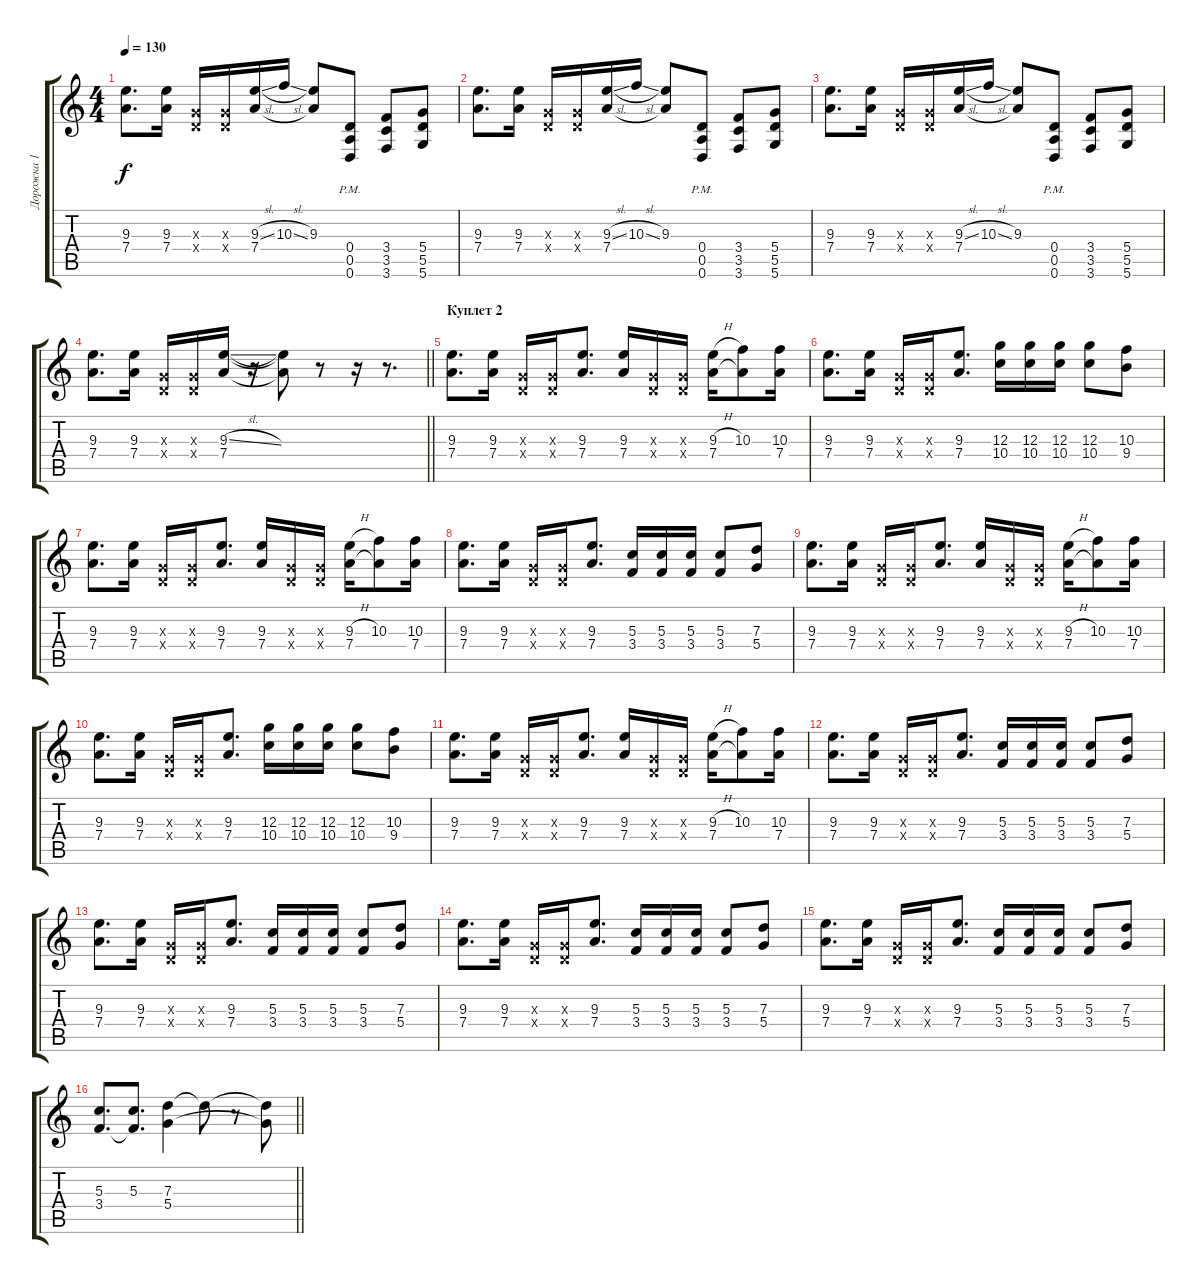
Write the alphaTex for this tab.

\track ("Дорожка 1" "Дорожка 1") {instrument distortionguitar}
\staff {score tabs}
\tuning (E4 B3 G3 D3 A2 D2) {hide}
\ts (4 4)
\tempo 130
\clef g2
\ks c
(9.3 7.4).8{d dy f} (9.3 7.4).16 (0.3{x} 0.4{x}).16 (0.3{x} 0.4{x}).16 (9.3{sl} 7.4).16 10.3{sl}.16 (9.3 7.4{t}).8 (0.4 0.5{pm} 0.6).8 (3.4 3.5 3.6).8 (5.4 5.5 5.6).8 |
(9.3 7.4).8{d} (9.3 7.4).16 (0.3{x} 0.4{x}).16 (0.3{x} 0.4{x}).16 (9.3{sl} 7.4).16 10.3{sl}.16 (9.3 7.4{t}).8 (0.4 0.5{pm} 0.6).8 (3.4 3.5 3.6).8 (5.4 5.5 5.6).8 |
(9.3 7.4).8{d} (9.3 7.4).16 (0.3{x} 0.4{x}).16 (0.3{x} 0.4{x}).16 (9.3{sl} 7.4).16 10.3{sl}.16 (9.3 7.4{t}).8 (0.4 0.5{pm} 0.6).8 (3.4 3.5 3.6).8 (5.4 5.5 5.6).8 |
\barLineRight lightlight
(9.3 7.4).8{d} (9.3 7.4).16 (0.3{x} 0.4{x}).16 (0.3{x} 0.4{x}).16 (9.3{sl} 7.4).16 r.16 (9.3{t} 7.4{t}).8 r.8 r.16 r.8{d} |
\section ("" "Куплет 2")
(9.3 7.4).8{d} (9.3 7.4).16 (0.3{x} 0.4{x}).16 (0.3{x} 0.4{x}).16 (9.3 7.4).8{d} (9.3 7.4).16 (0.3{x} 0.4{x}).16 (0.3{x} 0.4{x}).16 (9.3{h} 7.4).16 (10.3 7.4{t}).8 (10.3 7.4).16 |
(9.3 7.4).8{d} (9.3 7.4).16 (0.3{x} 0.4{x}).16 (0.3{x} 0.4{x}).16 (9.3 7.4).8{d} (12.3 10.4).16 (12.3 10.4).16 (12.3 10.4).16 (12.3 10.4).8 (10.3 9.4).8 |
(9.3 7.4).8{d} (9.3 7.4).16 (0.3{x} 0.4{x}).16 (0.3{x} 0.4{x}).16 (9.3 7.4).8{d} (9.3 7.4).16 (0.3{x} 0.4{x}).16 (0.3{x} 0.4{x}).16 (9.3{h} 7.4).16 (10.3 7.4{t}).8 (10.3 7.4).16 |
(9.3 7.4).8{d} (9.3 7.4).16 (0.3{x} 0.4{x}).16 (0.3{x} 0.4{x}).16 (9.3 7.4).8{d} (5.3 3.4).16 (5.3 3.4).16 (5.3 3.4).16 (5.3 3.4).8 (7.3 5.4).8 |
(9.3 7.4).8{d} (9.3 7.4).16 (0.3{x} 0.4{x}).16 (0.3{x} 0.4{x}).16 (9.3 7.4).8{d} (9.3 7.4).16 (0.3{x} 0.4{x}).16 (0.3{x} 0.4{x}).16 (9.3{h} 7.4).16 (10.3 7.4{t}).8 (10.3 7.4).16 |
(9.3 7.4).8{d} (9.3 7.4).16 (0.3{x} 0.4{x}).16 (0.3{x} 0.4{x}).16 (9.3 7.4).8{d} (12.3 10.4).16 (12.3 10.4).16 (12.3 10.4).16 (12.3 10.4).8 (10.3 9.4).8 |
(9.3 7.4).8{d} (9.3 7.4).16 (0.3{x} 0.4{x}).16 (0.3{x} 0.4{x}).16 (9.3 7.4).8{d} (9.3 7.4).16 (0.3{x} 0.4{x}).16 (0.3{x} 0.4{x}).16 (9.3{h} 7.4).16 (10.3 7.4{t}).8 (10.3 7.4).16 |
(9.3 7.4).8{d} (9.3 7.4).16 (0.3{x} 0.4{x}).16 (0.3{x} 0.4{x}).16 (9.3 7.4).8{d} (5.3 3.4).16 (5.3 3.4).16 (5.3 3.4).16 (5.3 3.4).8 (7.3 5.4).8 |
(9.3 7.4).8{d} (9.3 7.4).16 (0.3{x} 0.4{x}).16 (0.3{x} 0.4{x}).16 (9.3 7.4).8{d} (5.3 3.4).16 (5.3 3.4).16 (5.3 3.4).16 (5.3 3.4).8 (7.3 5.4).8 |
(9.3 7.4).8{d} (9.3 7.4).16 (0.3{x} 0.4{x}).16 (0.3{x} 0.4{x}).16 (9.3 7.4).8{d} (5.3 3.4).16 (5.3 3.4).16 (5.3 3.4).16 (5.3 3.4).8 (7.3 5.4).8 |
(9.3 7.4).8{d} (9.3 7.4).16 (0.3{x} 0.4{x}).16 (0.3{x} 0.4{x}).16 (9.3 7.4).8{d} (5.3 3.4).16 (5.3 3.4).16 (5.3 3.4).16 (5.3 3.4).8 (7.3 5.4).8 |
\barLineRight lightlight
(5.3 3.4).8{d} (5.3 3.4{t}).8{d} (7.3 5.4).4 7.3{t}.8 r.8 (7.3{t} 5.4{t}).8
